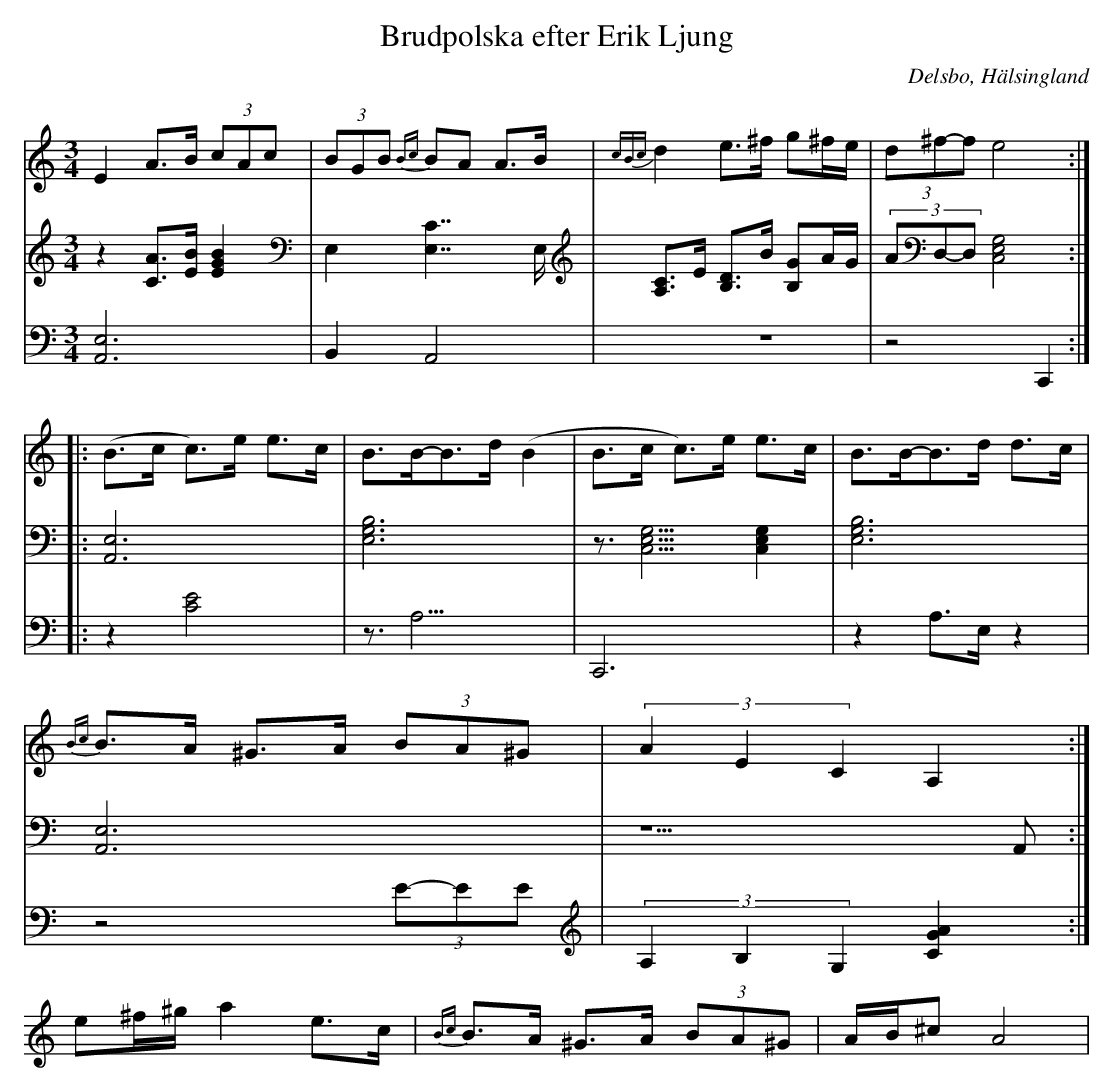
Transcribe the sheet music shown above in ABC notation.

X:1
T: Brudpolska efter Erik Ljung
Q: 105
O: Delsbo, Hälsingland
M: 3/4
L: 1/8
K: Am
V:1
V:2
V:3 Merge
V:1
E2 A>B (3cAc| (3BGB {Bc}BA A>B|{cBc}d2 e>^f g^f/e/|(3d^f-f e4 :|
|:(B>c c)>e e>c|B>B-B>d (B2|B>c c)>e e>c|B>B-B>d d>c|
{Bc}B>A ^G>A (3BA^G|(3A2E2C2 A,2:|
e^f/^g/ a2 e>c|{Bc}B>A ^G>A (3BA^G|A/B/^c A4|
V:2
z2 [AC]>[BE] [B2E2G2]|E,2 [C7/2E,7/2]E,/|[A,C]>E [B,D]>B [B,G]A/G/|(3AD,-D, [E,4G,4C,4]:|
|:[A,,6E,6]|[E,6G,6B,6]|z3/2[E,5/2G,5/2C,5/2] [E,2G,2C,2]|[E,6G,6B,6]|
[A,,6E,6]|z5 A,,:|
V:3
[A,,6E,6]|B,,2 A,,4|z6|z4  C,,2:|
|:z2 [C4E4]|z3<A,3|C,,6|z2 A,>E, z2|
z4 (3E-EE|(3A,2B,2G,2 [G2A2C2]:|
